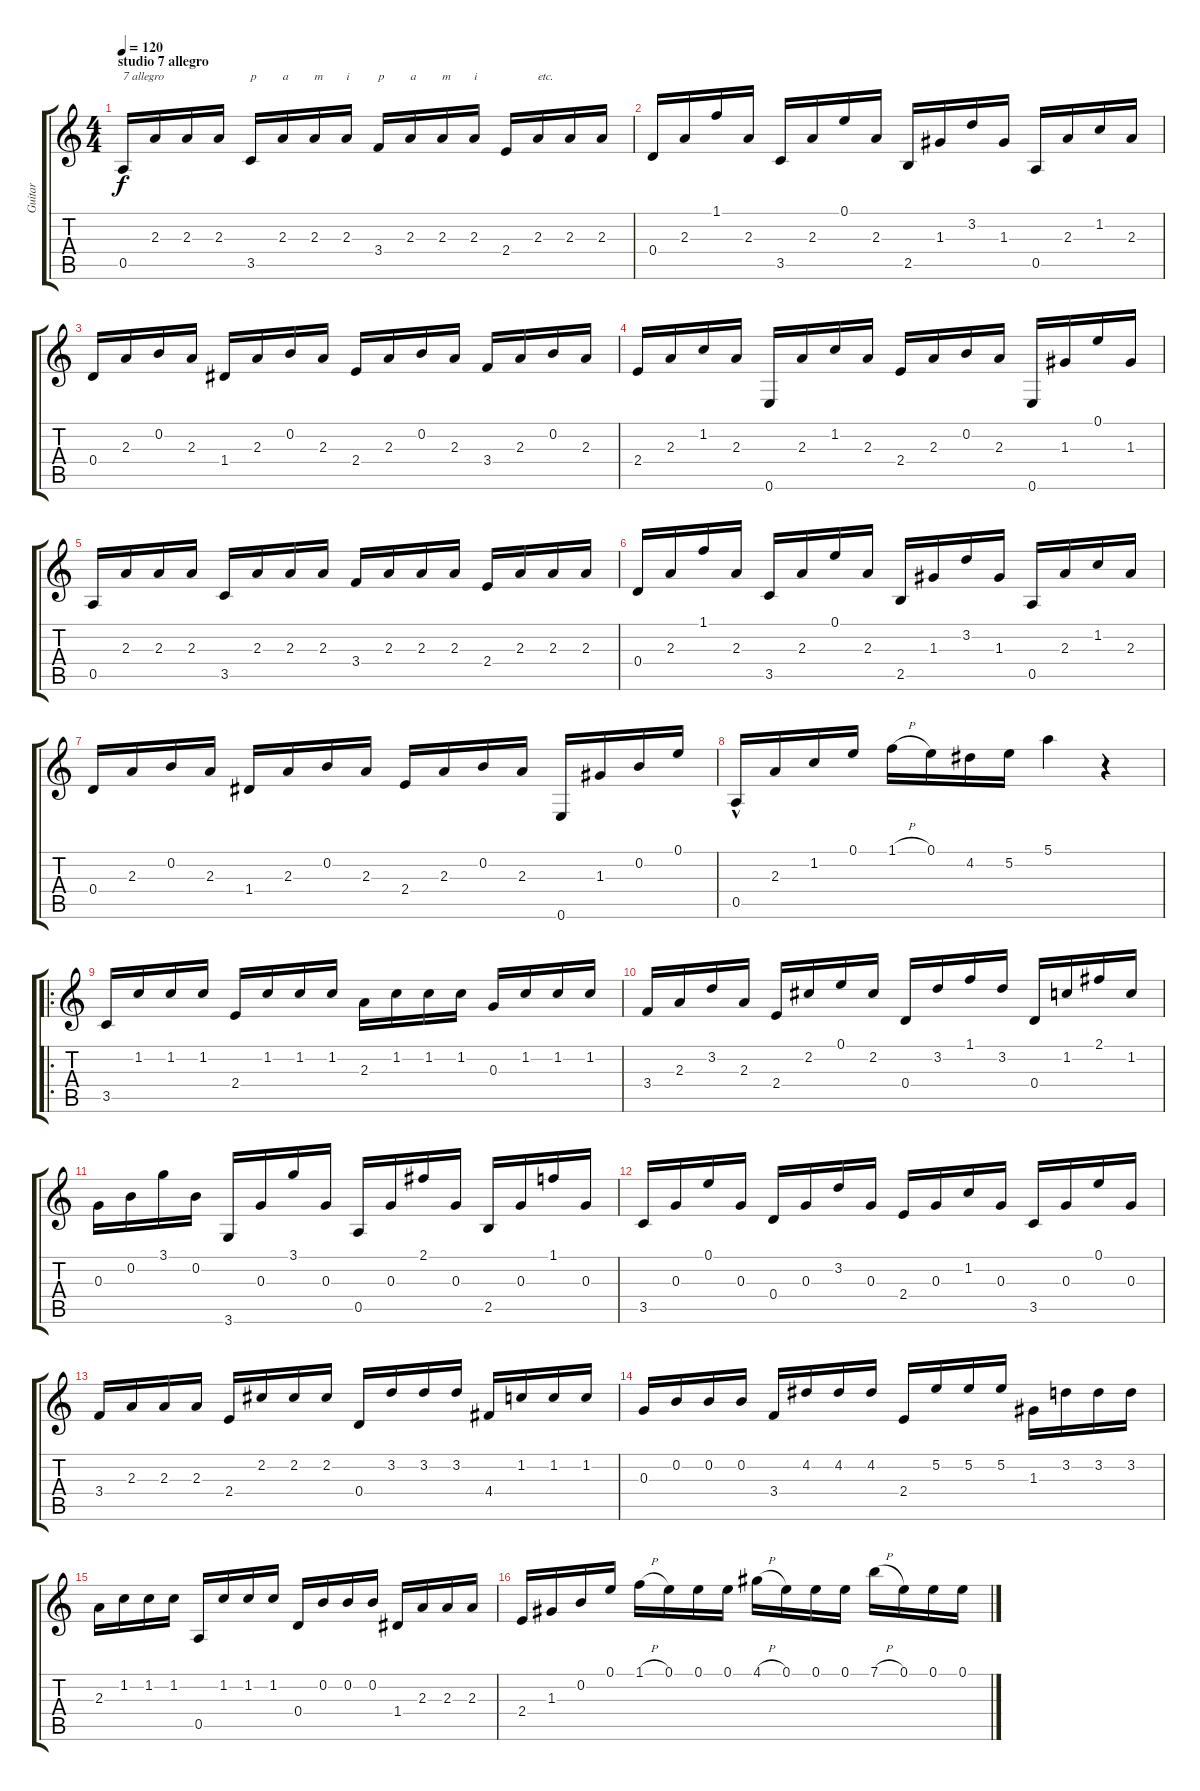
\track ("Guitar" "Guitar") {instrument acousticguitarnylon}
\staff {score tabs}
\tuning (E4 B3 G3 D3 A2 E2) {hide}
\ts (4 4)
\section ("" "studio 7 allegro")
\tempo 120
\clef g2
\ks c
0.5.16{txt "7 allegro" dy f} 2.3.16 2.3.16 2.3.16 3.5.16{txt "p"} 2.3.16{txt "a"} 2.3.16{txt "m"} 2.3.16{txt "i"} 3.4.16{txt "p"} 2.3.16{txt "a"} 2.3.16{txt "m"} 2.3.16{txt "i"} 2.4.16 2.3.16{txt "etc."} 2.3.16 2.3.16 |
0.4.16 2.3.16 1.1.16 2.3.16 3.5.16 2.3.16 0.1.16 2.3.16 2.5.16 1.3.16 3.2.16 1.3.16 0.5.16 2.3.16 1.2.16 2.3.16 |
0.4.16 2.3.16 0.2.16 2.3.16 1.4.16 2.3.16 0.2.16 2.3.16 2.4.16 2.3.16 0.2.16 2.3.16 3.4.16 2.3.16 0.2.16 2.3.16 |
2.4.16 2.3.16 1.2.16 2.3.16 0.6.16 2.3.16 1.2.16 2.3.16 2.4.16 2.3.16 0.2.16 2.3.16 0.6.16 1.3.16 0.1.16 1.3.16 |
0.5.16 2.3.16 2.3.16 2.3.16 3.5.16 2.3.16 2.3.16 2.3.16 3.4.16 2.3.16 2.3.16 2.3.16 2.4.16 2.3.16 2.3.16 2.3.16 |
0.4.16 2.3.16 1.1.16 2.3.16 3.5.16 2.3.16 0.1.16 2.3.16 2.5.16 1.3.16 3.2.16 1.3.16 0.5.16 2.3.16 1.2.16 2.3.16 |
0.4.16 2.3.16 0.2.16 2.3.16 1.4.16 2.3.16 0.2.16 2.3.16 2.4.16 2.3.16 0.2.16 2.3.16 0.6.16 1.3.16 0.2.16 0.1.16 |
0.5{hac}.16 2.3.16 1.2.16 0.1.16 1.1{h}.16 0.1.16 4.2.16 5.2.16 5.1.4 r.4 |
\ro
3.5.16 1.2.16 1.2.16 1.2.16 2.4.16 1.2.16 1.2.16 1.2.16 2.3.16 1.2.16 1.2.16 1.2.16 0.3.16 1.2.16 1.2.16 1.2.16 |
3.4.16 2.3.16 3.2.16 2.3.16 2.4.16 2.2.16 0.1.16 2.2.16 0.4.16 3.2.16 1.1.16 3.2.16 0.4.16 1.2.16 2.1.16 1.2.16 |
0.3.16 0.2.16 3.1.16 0.2.16 3.6.16 0.3.16 3.1.16 0.3.16 0.5.16 0.3.16 2.1.16 0.3.16 2.5.16 0.3.16 1.1.16 0.3.16 |
3.5.16 0.3.16 0.1.16 0.3.16 0.4.16 0.3.16 3.2.16 0.3.16 2.4.16 0.3.16 1.2.16 0.3.16 3.5.16 0.3.16 0.1.16 0.3.16 |
3.4.16 2.3.16 2.3.16 2.3.16 2.4.16 2.2.16 2.2.16 2.2.16 0.4.16 3.2.16 3.2.16 3.2.16 4.4.16 1.2.16 1.2.16 1.2.16 |
0.3.16 0.2.16 0.2.16 0.2.16 3.4.16 4.2.16 4.2.16 4.2.16 2.4.16 5.2.16 5.2.16 5.2.16 1.3.16 3.2.16 3.2.16 3.2.16 |
2.3.16 1.2.16 1.2.16 1.2.16 0.5.16 1.2.16 1.2.16 1.2.16 0.4.16 0.2.16 0.2.16 0.2.16 1.4.16 2.3.16 2.3.16 2.3.16 |
2.4.16 1.3.16 0.2.16 0.1.16 1.1{h}.16 0.1.16 0.1.16 0.1.16 4.1{h}.16 0.1.16 0.1.16 0.1.16 7.1{h}.16 0.1.16 0.1.16 0.1.16
